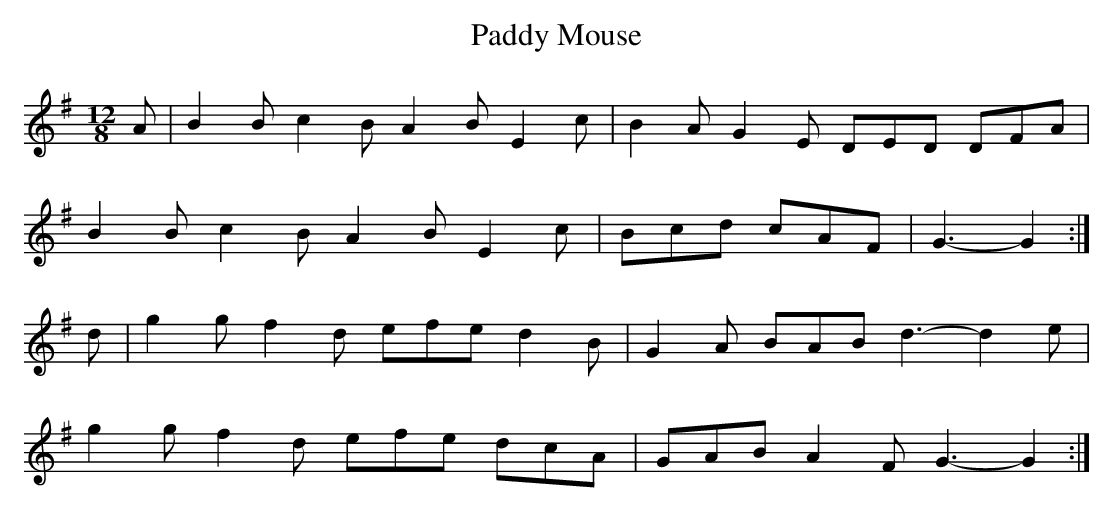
X:1
T: Paddy Mouse
L: 1/8
M: 12/8
K: G
A|B2B c2B A2B E2c|B2A G2E DED DFA|
B2B c2B A2B E2c|Bcd cAF|G3-G2 :|
d|g2g f2d efe d2B|G2A BAB d3-d2 e|
g2g f2d efe dcA|GAB A2F G3-G2 :|
